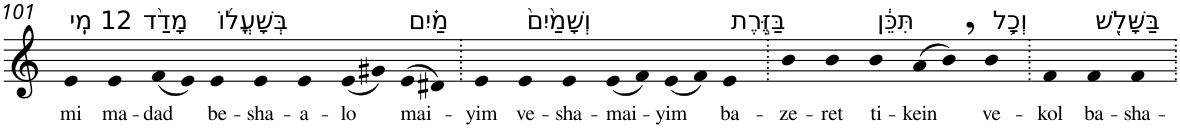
**kern	**text
*part1	*part1
*staff1	*staff1
*I"Piano	*
*I'Pno	*
!!LO:PB:g=z
*clefG2	*
*k[]	*
=101	=101
!LO:TX:a:t=12 מִֽי	!
!	!LO:LY:b
4e	mi
!LO:TX:a:t=מָדַ֨ד	!
!	!LO:LY:b
4e	ma-
!	!LO:LY:b
(8f	-dad
8e)	.
!LO:TX:a:t=בְּשָׁעֳל֜וֹ	!
!	!LO:LY:b
4e	be-
!	!LO:LY:b
4e	-sha-
!	!LO:LY:b
4e	-a-
!	!LO:LY:b
(8e	-lo
8g#X)	.
!LO:TX:a:t=מַ֗יִם	!
!	!LO:LY:b
(>8e	mai-
8d#X)	.
=102.	=102.
!	!LO:LY:b
4e	-yim
!LO:TX:a:t=וְשָׁמַ֙יִם֙	!
!	!LO:LY:b
4e	ve-
!	!LO:LY:b
4e	-sha-
!	!LO:LY:b
(8e	-mai-
8f)	.
!	!LO:LY:b
(8e	-yim
8f)	.
!LO:TX:a:t=בַּזֶּ֣רֶת	!
!	!LO:LY:b
4e	ba-
=103.	=103.
!	!LO:LY:b
4b	-ze-
!	!LO:LY:b
4b	-ret
!LO:TX:a:t=תִּכֵּ֔ן	!
!	!LO:LY:b
4b	ti-
!	!LO:LY:b
(8a	-kein
8b,)	.
!LO:TX:a:t=וְכָ֥ל	!
!	!LO:LY:b
4b	ve-
=104.	=104.
!	!LO:LY:b
4f	-kol
!LO:TX:a:t=בַּשָּׁלִ֖שׁ	!
!	!LO:LY:b
4f	ba-
!	!LO:LY:b
4f	-sha-
=.	=.
*-	*-
